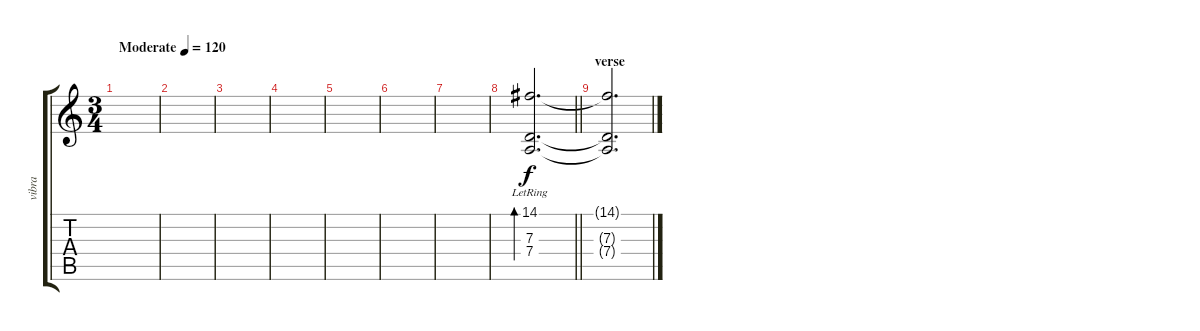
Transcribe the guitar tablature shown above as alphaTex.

\track ("vibra" "vibra") {instrument vibraphone}
\staff {score tabs}
\tuning (E4 B3 G3 D3 A2 D2) {hide}
\ts (3 4)
\tempo (120 "Moderate")
\clef g2
\ks c
|
|
|
|
|
|
|
\barLineRight lightlight
(14.1{lr} 7.3{lr} 7.4{lr}).2{d bd 240} |
\section ("" "verse")
(14.1{t} 7.3{t} 7.4{t}).2{d}
